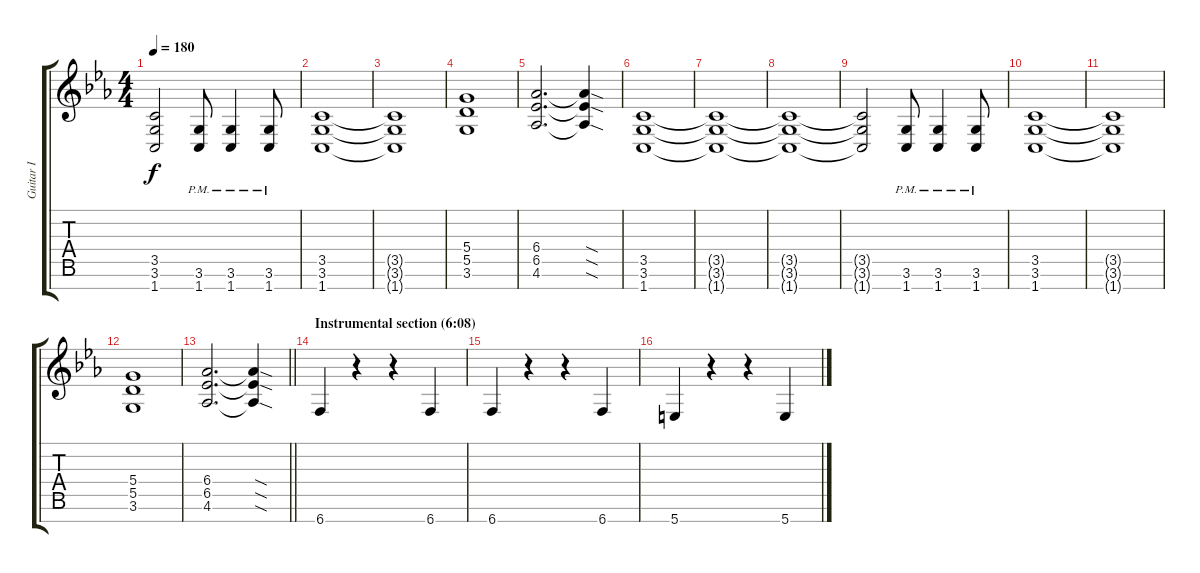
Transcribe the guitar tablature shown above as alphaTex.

\track ("Guitar I" "Guitar I") {instrument distortionguitar}
\staff {score tabs}
\tuning (E4 B3 G3 D3 A2 E2 B1) {hide}
\ts (4 4)
\tempo 180
\clef g2
\ks cminor
(3.5{t} 3.6{t} 1.7{t}).2{dy f} (3.6{pm} 1.7{pm}).8 (3.6{pm} 1.7{pm}).4 (3.6{pm} 1.7{pm}).8 |
(3.5 3.6 1.7).1 |
(3.5{t} 3.6{t} 1.7{t}).1 |
(5.4 5.5 3.6).1 |
(6.4 6.5 4.6).2{d} (6.4{sod t} 6.5{sod t} 4.6{sod t}).4 |
(3.5 3.6 1.7).1 |
(3.5{t} 3.6{t} 1.7{t}).1 |
(3.5{t} 3.6{t} 1.7{t}).1 |
(3.5{t} 3.6{t} 1.7{t}).2 (3.6{pm} 1.7{pm}).8 (3.6{pm} 1.7{pm}).4 (3.6{pm} 1.7{pm}).8 |
(3.5 3.6 1.7).1 |
(3.5{t} 3.6{t} 1.7{t}).1 |
(5.4 5.5 3.6).1 |
\barLineRight lightlight
(6.4 6.5 4.6).2{d} (6.4{sod t} 6.5{sod t} 4.6{sod t}).4 |
\section ("" "Instrumental section (6:08)")
6.7.4 r.4 r.4 6.7.4 |
6.7.4 r.4 r.4 6.7.4 |
5.7.4 r.4 r.4 5.7.4
